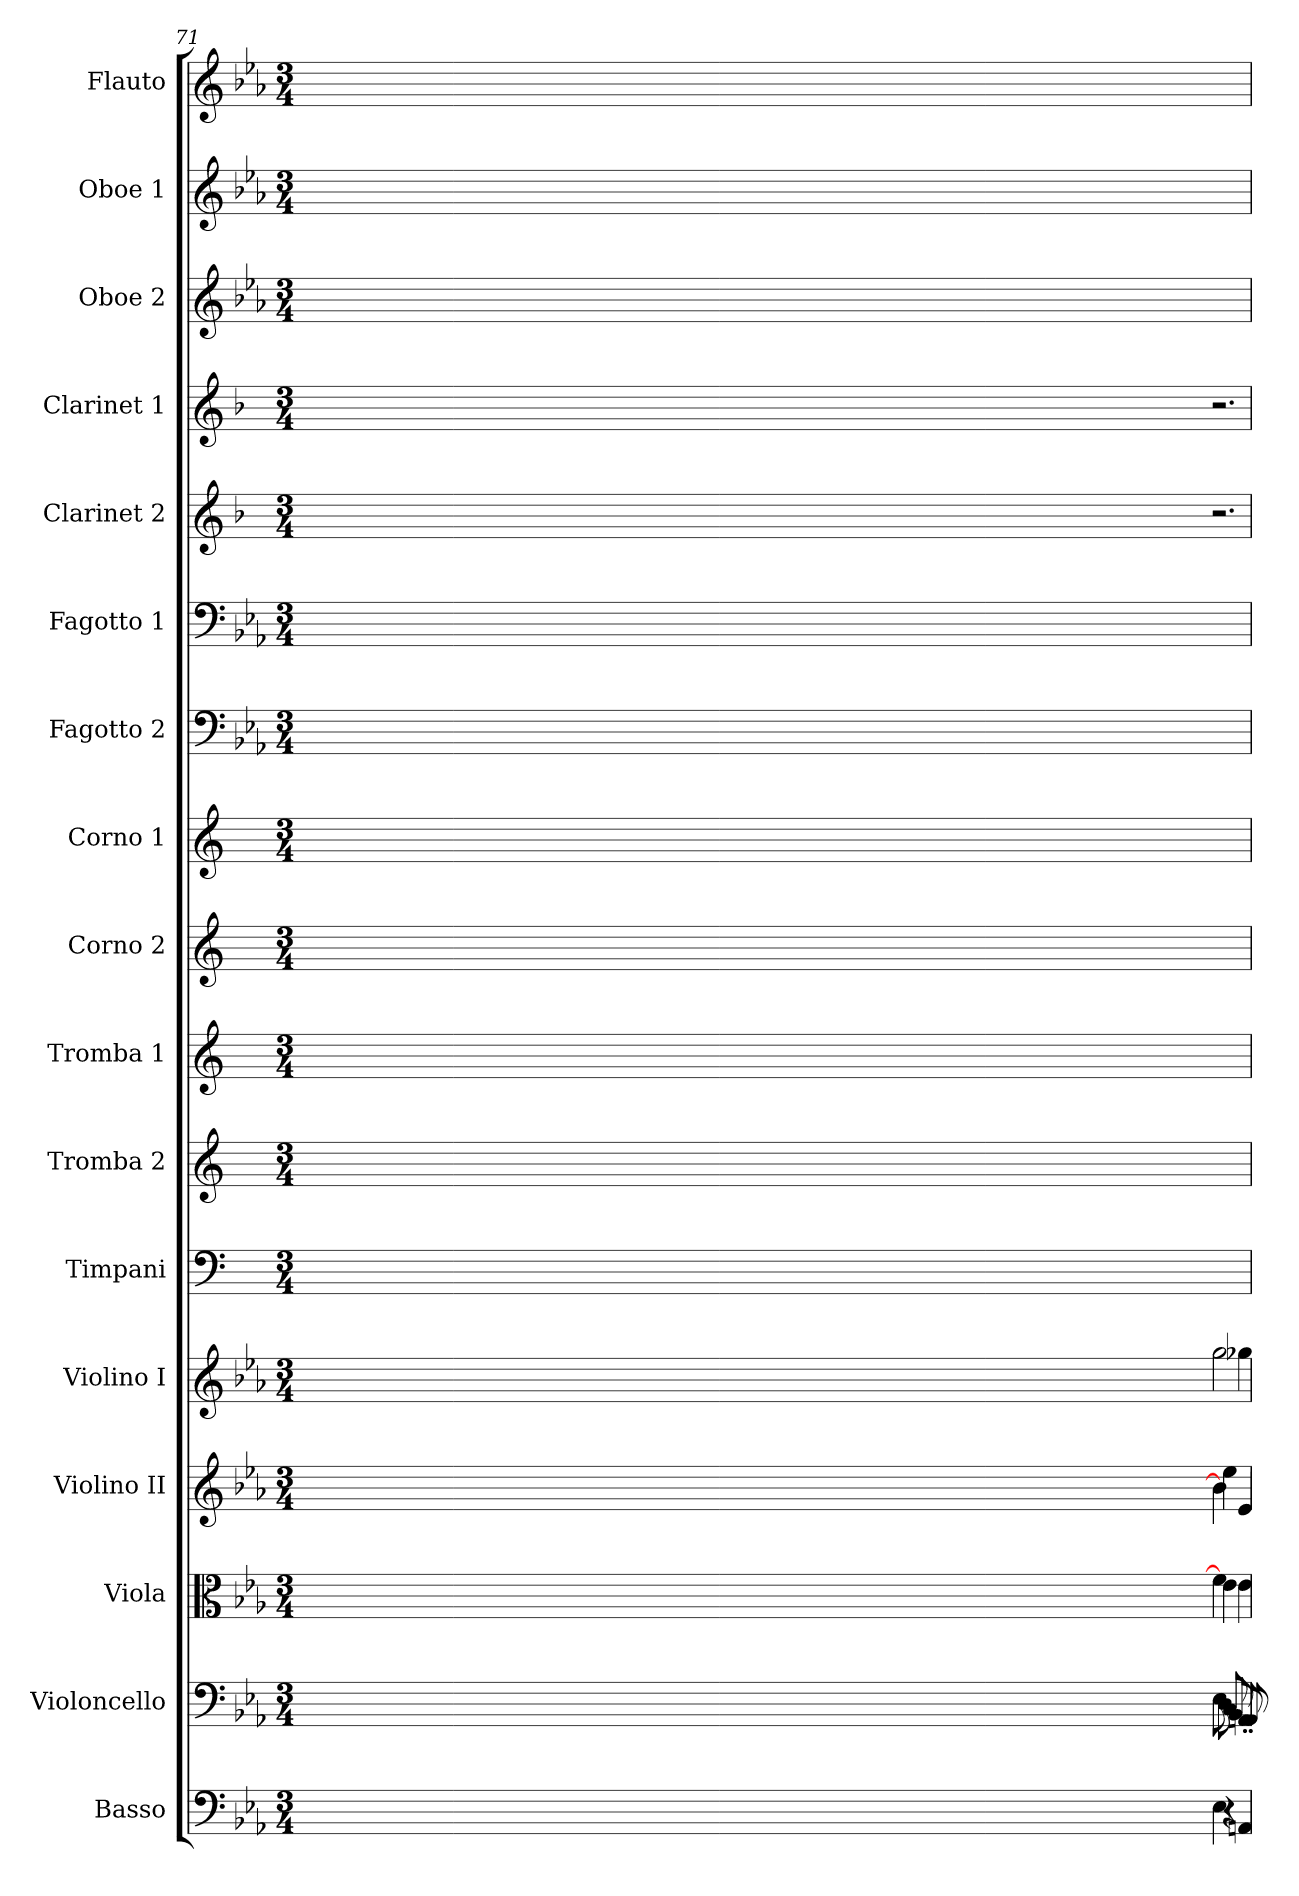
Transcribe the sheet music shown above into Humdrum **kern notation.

**kern	**kern	**kern	**kern	**kern	**kern	**kern	**kern	**kern	**kern	**kern	**kern	**kern	**kern	**kern	**kern	**kern
*part17	*part16	*part15	*part14	*part13	*part12	*part11	*part10	*part9	*part8	*part7	*part6	*part5	*part4	*part3	*part2	*part1
*staff17	*staff16	*staff15	*staff14	*staff13	*staff12	*staff11	*staff10	*staff9	*staff8	*staff7	*staff6	*staff5	*staff4	*staff3	*staff2	*staff1
*I"Basso	*I"Violoncello	*I"Viola	*I"Violino II	*I"Violino I	*I"Timpani	*I"Tromba 2	*I"Tromba 1	*I"Corno 2	*I"Corno 1	*I"Fagotto 2	*I"Fagotto 1	*I"Clarinet 2	*I"Clarinet 1	*I"Oboe 2	*I"Oboe 1	*I"Flauto
*	*I'Vc	*I'Vla	*I'Vln	*I'Vln	*	*	*	*	*	*	*	*I'Cl	*I'Cl	*I'Ob	*I'Ob	*I'Fl
*clefF4	*clefF4	*clefC3	*clefG2	*clefG2	*clefF4	*clefG2	*clefG2	*clefG2	*clefG2	*clefF4	*clefF4	*clefG2	*clefG2	*clefG2	*clefG2	*clefG2
*ITrd7c12	*	*	*	*	*	*ITrd-2c-3	*ITrd-2c-3	*ITrd5c9	*ITrd5c9	*	*	*ITrd1c2	*ITrd1c2	*	*	*
*k[b-e-a-]	*k[b-e-a-]	*k[b-e-a-]	*k[b-e-a-]	*k[b-e-a-]	*	*	*	*	*	*k[b-e-a-]	*k[b-e-a-]	*k[b-e-a-]	*k[b-e-a-]	*k[b-e-a-]	*k[b-e-a-]	*k[b-e-a-]
*M3/4	*M3/4	*M3/4	*M3/4	*M3/4	*M3/4	*M3/4	*M3/4	*M3/4	*M3/4	*M3/4	*M3/4	*M3/4	*M3/4	*M3/4	*M3/4	*M3/4
=71	=71	=71	=71	=71	=71	=71	=71	=71	=71	=71	=71	=71	=71	=71	=71	=71
1ryy	1ryy	1ryy	1ryy	1ryy	1ryy	1ryy	1ryy	1ryy	1ryy	1ryy	1ryy	1ryy	1ryy	1ryy	1ryy	1ryy
1ryy	1ryy	1ryy	1ryy	1ryy	1ryy	1ryy	1ryy	1ryy	1ryy	1ryy	1ryy	1ryy	1ryy	1ryy	1ryy	1ryy
1ryy	1ryy	1ryy	1ryy	1ryy	1ryy	1ryy	1ryy	1ryy	1ryy	1ryy	1ryy	1ryy	1ryy	1ryy	1ryy	1ryy
1ryy	1ryy	1ryy	1ryy	1ryy	1ryy	1ryy	1ryy	1ryy	1ryy	1ryy	1ryy	1ryy	1ryy	1ryy	1ryy	1ryy
1ryy	1ryy	1ryy	1ryy	1ryy	1ryy	1ryy	1ryy	1ryy	1ryy	1ryy	1ryy	1ryy	1ryy	1ryy	1ryy	1ryy
1ryy	1ryy	1ryy	1ryy	1ryy	1ryy	1ryy	1ryy	1ryy	1ryy	1ryy	1ryy	1ryy	1ryy	1ryy	1ryy	1ryy
1ryy	1ryy	1ryy	1ryy	1ryy	1ryy	1ryy	1ryy	1ryy	1ryy	1ryy	1ryy	1ryy	1ryy	1ryy	1ryy	1ryy
1ryy	1ryy	1ryy	1ryy	1ryy	1ryy	1ryy	1ryy	1ryy	1ryy	1ryy	1ryy	1ryy	1ryy	1ryy	1ryy	1ryy
1ryy	1ryy	1ryy	1ryy	1ryy	1ryy	1ryy	1ryy	1ryy	1ryy	1ryy	1ryy	1ryy	1ryy	1ryy	1ryy	1ryy
1ryy	1ryy	1ryy	1ryy	1ryy	1ryy	1ryy	1ryy	1ryy	1ryy	1ryy	1ryy	1ryy	1ryy	1ryy	1ryy	1ryy
1ryy	1ryy	1ryy	1ryy	1ryy	1ryy	1ryy	1ryy	1ryy	1ryy	1ryy	1ryy	1ryy	1ryy	1ryy	1ryy	1ryy
1ryy	1ryy	1ryy	1ryy	1ryy	1ryy	1ryy	1ryy	1ryy	1ryy	1ryy	1ryy	1ryy	1ryy	1ryy	1ryy	1ryy
1ryy	1ryy	1ryy	1ryy	1ryy	1ryy	1ryy	1ryy	1ryy	1ryy	1ryy	1ryy	1ryy	1ryy	1ryy	1ryy	1ryy
1ryy	1ryy	1ryy	1ryy	1ryy	1ryy	1ryy	1ryy	1ryy	1ryy	1ryy	1ryy	1ryy	1ryy	1ryy	1ryy	1ryy
1ryy	1ryy	1ryy	1ryy	1ryy	1ryy	1ryy	1ryy	1ryy	1ryy	1ryy	1ryy	1ryy	1ryy	1ryy	1ryy	1ryy
1ryy	1ryy	1ryy	1ryy	1ryy	1ryy	1ryy	1ryy	1ryy	1ryy	1ryy	1ryy	1ryy	1ryy	1ryy	1ryy	1ryy
1ryy	1ryy	1ryy	1ryy	1ryy	1ryy	1ryy	1ryy	1ryy	1ryy	1ryy	1ryy	1ryy	1ryy	1ryy	1ryy	1ryy
1ryy	1ryy	1ryy	1ryy	1ryy	1ryy	1ryy	1ryy	1ryy	1ryy	1ryy	1ryy	1ryy	1ryy	1ryy	1ryy	1ryy
1ryy	1ryy	1ryy	1ryy	1ryy	1ryy	1ryy	1ryy	1ryy	1ryy	1ryy	1ryy	1ryy	1ryy	1ryy	1ryy	1ryy
1ryy	1ryy	1ryy	1ryy	1ryy	1ryy	1ryy	1ryy	1ryy	1ryy	1ryy	1ryy	1ryy	1ryy	1ryy	1ryy	1ryy
1ryy	1ryy	1ryy	1ryy	1ryy	1ryy	1ryy	1ryy	1ryy	1ryy	1ryy	1ryy	1ryy	1ryy	1ryy	1ryy	1ryy
1ryy	1ryy	1ryy	1ryy	1ryy	1ryy	1ryy	1ryy	1ryy	1ryy	1ryy	1ryy	1ryy	1ryy	1ryy	1ryy	1ryy
1ryy	1ryy	1ryy	1ryy	1ryy	1ryy	1ryy	1ryy	1ryy	1ryy	1ryy	1ryy	1ryy	1ryy	1ryy	1ryy	1ryy
1ryy	1ryy	1ryy	1ryy	1ryy	1ryy	1ryy	1ryy	1ryy	1ryy	1ryy	1ryy	1ryy	1ryy	1ryy	1ryy	1ryy
1ryy	1ryy	1ryy	1ryy	1ryy	1ryy	1ryy	1ryy	1ryy	1ryy	1ryy	1ryy	1ryy	1ryy	1ryy	1ryy	1ryy
1ryy	1ryy	1ryy	1ryy	1ryy	1ryy	1ryy	1ryy	1ryy	1ryy	1ryy	1ryy	1ryy	1ryy	1ryy	1ryy	1ryy
1ryy	1ryy	1ryy	1ryy	1ryy	1ryy	1ryy	1ryy	1ryy	1ryy	1ryy	1ryy	1ryy	1ryy	1ryy	1ryy	1ryy
1ryy	1ryy	1ryy	1ryy	1ryy	1ryy	1ryy	1ryy	1ryy	1ryy	1ryy	1ryy	1ryy	1ryy	1ryy	1ryy	1ryy
1ryy	1ryy	1ryy	1ryy	1ryy	1ryy	1ryy	1ryy	1ryy	1ryy	1ryy	1ryy	1ryy	1ryy	1ryy	1ryy	1ryy
1ryy	1ryy	1ryy	1ryy	1ryy	1ryy	1ryy	1ryy	1ryy	1ryy	1ryy	1ryy	1ryy	1ryy	1ryy	1ryy	1ryy
1ryy	1ryy	1ryy	1ryy	1ryy	1ryy	1ryy	1ryy	1ryy	1ryy	1ryy	1ryy	1ryy	1ryy	1ryy	1ryy	1ryy
1ryy	1ryy	1ryy	1ryy	1ryy	1ryy	1ryy	1ryy	1ryy	1ryy	1ryy	1ryy	1ryy	1ryy	1ryy	1ryy	1ryy
1ryy	1ryy	1ryy	1ryy	1ryy	1ryy	1ryy	1ryy	1ryy	1ryy	1ryy	1ryy	1ryy	1ryy	1ryy	1ryy	1ryy
1ryy	1ryy	1ryy	1ryy	1ryy	1ryy	1ryy	1ryy	1ryy	1ryy	1ryy	1ryy	1ryy	1ryy	1ryy	1ryy	1ryy
1ryy	1ryy	1ryy	1ryy	1ryy	1ryy	1ryy	1ryy	1ryy	1ryy	1ryy	1ryy	1ryy	1ryy	1ryy	1ryy	1ryy
1ryy	1ryy	1ryy	1ryy	1ryy	1ryy	1ryy	1ryy	1ryy	1ryy	1ryy	1ryy	1ryy	1ryy	1ryy	1ryy	1ryy
1ryy	1ryy	1ryy	1ryy	1ryy	1ryy	1ryy	1ryy	1ryy	1ryy	1ryy	1ryy	1ryy	1ryy	1ryy	1ryy	1ryy
1ryy	1ryy	1ryy	1ryy	1ryy	1ryy	1ryy	1ryy	1ryy	1ryy	1ryy	1ryy	1ryy	1ryy	1ryy	1ryy	1ryy
1ryy	1ryy	1ryy	1ryy	1ryy	1ryy	1ryy	1ryy	1ryy	1ryy	1ryy	1ryy	1ryy	1ryy	1ryy	1ryy	1ryy
1ryy	1ryy	1ryy	1ryy	1ryy	1ryy	1ryy	1ryy	1ryy	1ryy	1ryy	1ryy	1ryy	1ryy	1ryy	1ryy	1ryy
1ryy	1ryy	1ryy	1ryy	1ryy	1ryy	1ryy	1ryy	1ryy	1ryy	1ryy	1ryy	1ryy	1ryy	1ryy	1ryy	1ryy
1ryy	1ryy	1ryy	1ryy	1ryy	1ryy	1ryy	1ryy	1ryy	1ryy	1ryy	1ryy	1ryy	1ryy	1ryy	1ryy	1ryy
1ryy	1ryy	1ryy	1ryy	1ryy	1ryy	1ryy	1ryy	1ryy	1ryy	1ryy	1ryy	1ryy	1ryy	1ryy	1ryy	1ryy
1ryy	1ryy	1ryy	1ryy	1ryy	1ryy	1ryy	1ryy	1ryy	1ryy	1ryy	1ryy	1ryy	1ryy	1ryy	1ryy	1ryy
1ryy	1ryy	1ryy	1ryy	1ryy	1ryy	1ryy	1ryy	1ryy	1ryy	1ryy	1ryy	1ryy	1ryy	1ryy	1ryy	1ryy
1ryy	1ryy	1ryy	1ryy	1ryy	1ryy	1ryy	1ryy	1ryy	1ryy	1ryy	1ryy	1ryy	1ryy	1ryy	1ryy	1ryy
1ryy	1ryy	1ryy	1ryy	1ryy	1ryy	1ryy	1ryy	1ryy	1ryy	1ryy	1ryy	1ryy	1ryy	1ryy	1ryy	1ryy
1ryy	1ryy	1ryy	1ryy	1ryy	1ryy	1ryy	1ryy	1ryy	1ryy	1ryy	1ryy	1ryy	1ryy	1ryy	1ryy	1ryy
1ryy	1ryy	1ryy	1ryy	1ryy	1ryy	1ryy	1ryy	1ryy	1ryy	1ryy	1ryy	1ryy	1ryy	1ryy	1ryy	1ryy
1ryy	1ryy	1ryy	1ryy	1ryy	1ryy	1ryy	1ryy	1ryy	1ryy	1ryy	1ryy	1ryy	1ryy	1ryy	1ryy	1ryy
8.ryy	8.ryy	8.ryy	8.ryy	8.ryy	8.ryy	8.ryy	8.ryy	8.ryy	8.ryy	8.ryy	8.ryy	8.ryy	8.ryy	8.ryy	8.ryy	8.ryy
4EE-	8E-	4f]	4b-]	2gg	2.ryy	2.ryy	2.ryy	2.ryy	2.ryy	2.ryy	2.ryy	2.r	2.r	2.ryy	2.ryy	2.ryy
.	8D	.	.	.	.	.	.	.	.	.	.	.	.	.	.	.
4r	8C	4e-	4ee-	.	.	.	.	.	.	.	.	.	.	.	.	.
.	8BB-	.	.	.	.	.	.	.	.	.	.	.	.	.	.	.
4AAAn	8AAn'	4e-	4e-	4gg-X	.	.	.	.	.	.	.	.	.	.	.	.
.	8AA'	.	.	.	.	.	.	.	.	.	.	.	.	.	.	.
=	=	=	=	=	=	=	=	=	=	=	=	=	=	=	=	=
*-	*-	*-	*-	*-	*-	*-	*-	*-	*-	*-	*-	*-	*-	*-	*-	*-
